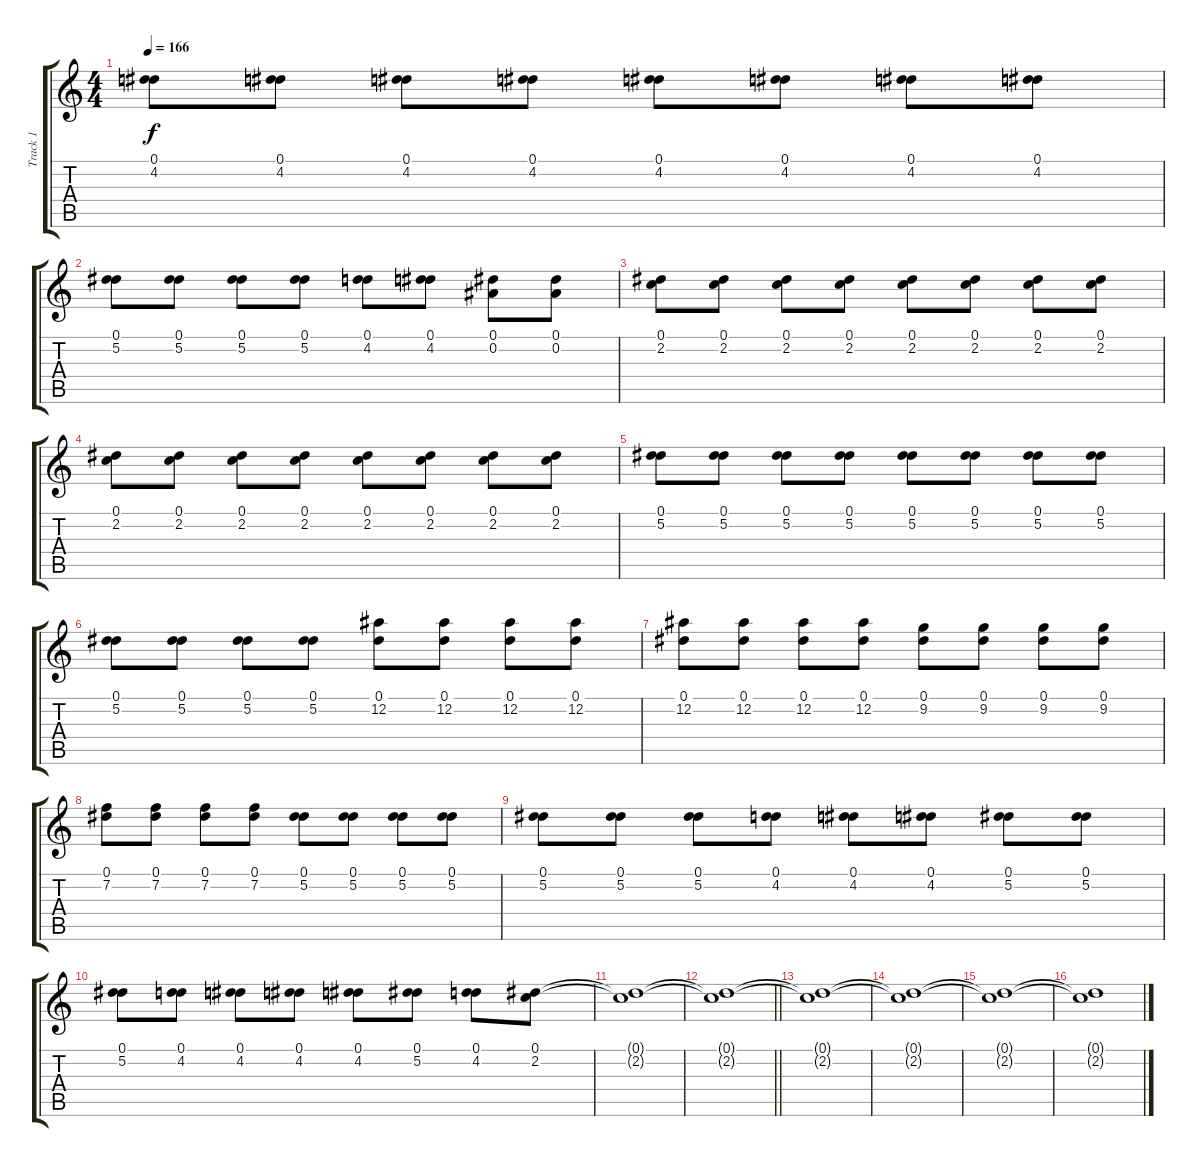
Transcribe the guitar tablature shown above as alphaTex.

\track ("Track 1" "Track 1") {instrument distortionguitar}
\staff {score tabs}
\tuning (Eb4 Bb3 Gb3 Db3 Ab2 Db2) {hide}
\ts (4 4)
\tempo 166
\clef g2
\ks c
(0.1 4.2).8{dy f} (0.1 4.2).8 (0.1 4.2).8 (0.1 4.2).8 (0.1 4.2).8 (0.1 4.2).8 (0.1 4.2).8 (0.1 4.2).8 |
(0.1 5.2).8 (0.1 5.2).8 (0.1 5.2).8 (0.1 5.2).8 (0.1 4.2).8 (0.1 4.2).8 (0.1 0.2).8 (0.1 0.2).8 |
(0.1 2.2).8 (0.1 2.2).8 (0.1 2.2).8 (0.1 2.2).8 (0.1 2.2).8 (0.1 2.2).8 (0.1 2.2).8 (0.1 2.2).8 |
(0.1 2.2).8 (0.1 2.2).8 (0.1 2.2).8 (0.1 2.2).8 (0.1 2.2).8 (0.1 2.2).8 (0.1 2.2).8 (0.1 2.2).8 |
(0.1 5.2).8 (0.1 5.2).8 (0.1 5.2).8 (0.1 5.2).8 (0.1 5.2).8 (0.1 5.2).8 (0.1 5.2).8 (0.1 5.2).8 |
(0.1 5.2).8 (0.1 5.2).8 (0.1 5.2).8 (0.1 5.2).8 (0.1 12.2).8 (0.1 12.2).8 (0.1 12.2).8 (0.1 12.2).8 |
(0.1 12.2).8 (0.1 12.2).8 (0.1 12.2).8 (0.1 12.2).8 (0.1 9.2).8 (0.1 9.2).8 (0.1 9.2).8 (0.1 9.2).8 |
(0.1 7.2).8 (0.1 7.2).8 (0.1 7.2).8 (0.1 7.2).8 (0.1 5.2).8 (0.1 5.2).8 (0.1 5.2).8 (0.1 5.2).8 |
(0.1 5.2).8 (0.1 5.2).8 (0.1 5.2).8 (0.1 4.2).8 (0.1 4.2).8 (0.1 4.2).8 (0.1 5.2).8 (0.1 5.2).8 |
(0.1 5.2).8 (0.1 4.2).8 (0.1 4.2).8 (0.1 4.2).8 (0.1 4.2).8 (0.1 5.2).8 (0.1 4.2).8 (0.1 2.2).8 |
(0.1{t} 2.2{t}).1{volume 6} |
\barLineRight lightlight
(0.1{t} 2.2{t}).1 |
(0.1{t} 2.2{t}).1 |
(0.1{t} 2.2{t}).1 |
(0.1{t} 2.2{t}).1{volume 0} |
(0.1{t} 2.2{t}).1
